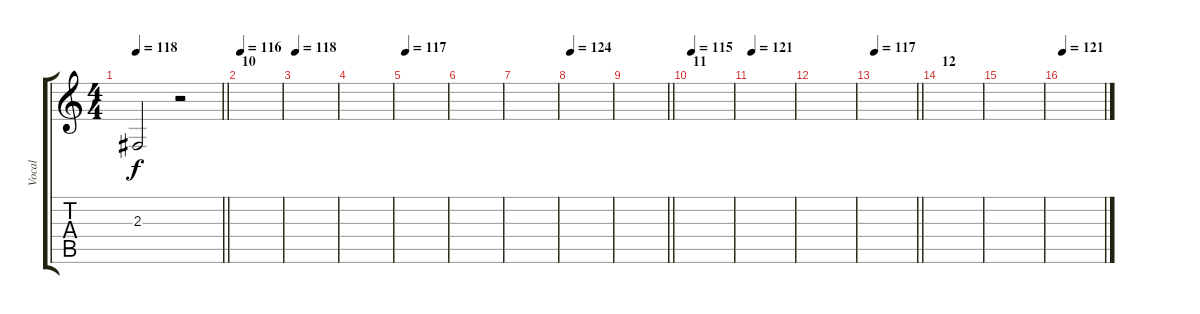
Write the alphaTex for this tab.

\track ("Vocal" "Vocal") {instrument tenorsax}
\staff {score tabs}
\tuning (Db4 Ab3 E3 B2 Gb2 B1) {hide}
\ts (4 4)
\tempo 118
\clef g2
\barLineRight lightlight
\ks c
2.3{t}.2{dy f} r.2 |
\section ("" "10")
\tempo 116
|
\tempo 118
|
|
\tempo 117
|
|
|
\tempo 124
|
\barLineRight lightlight
|
\section ("" "11")
\tempo 115
|
\tempo 121
|
|
\tempo 117
\barLineRight lightlight
|
\section ("" "12")
|
|
\tempo 121
